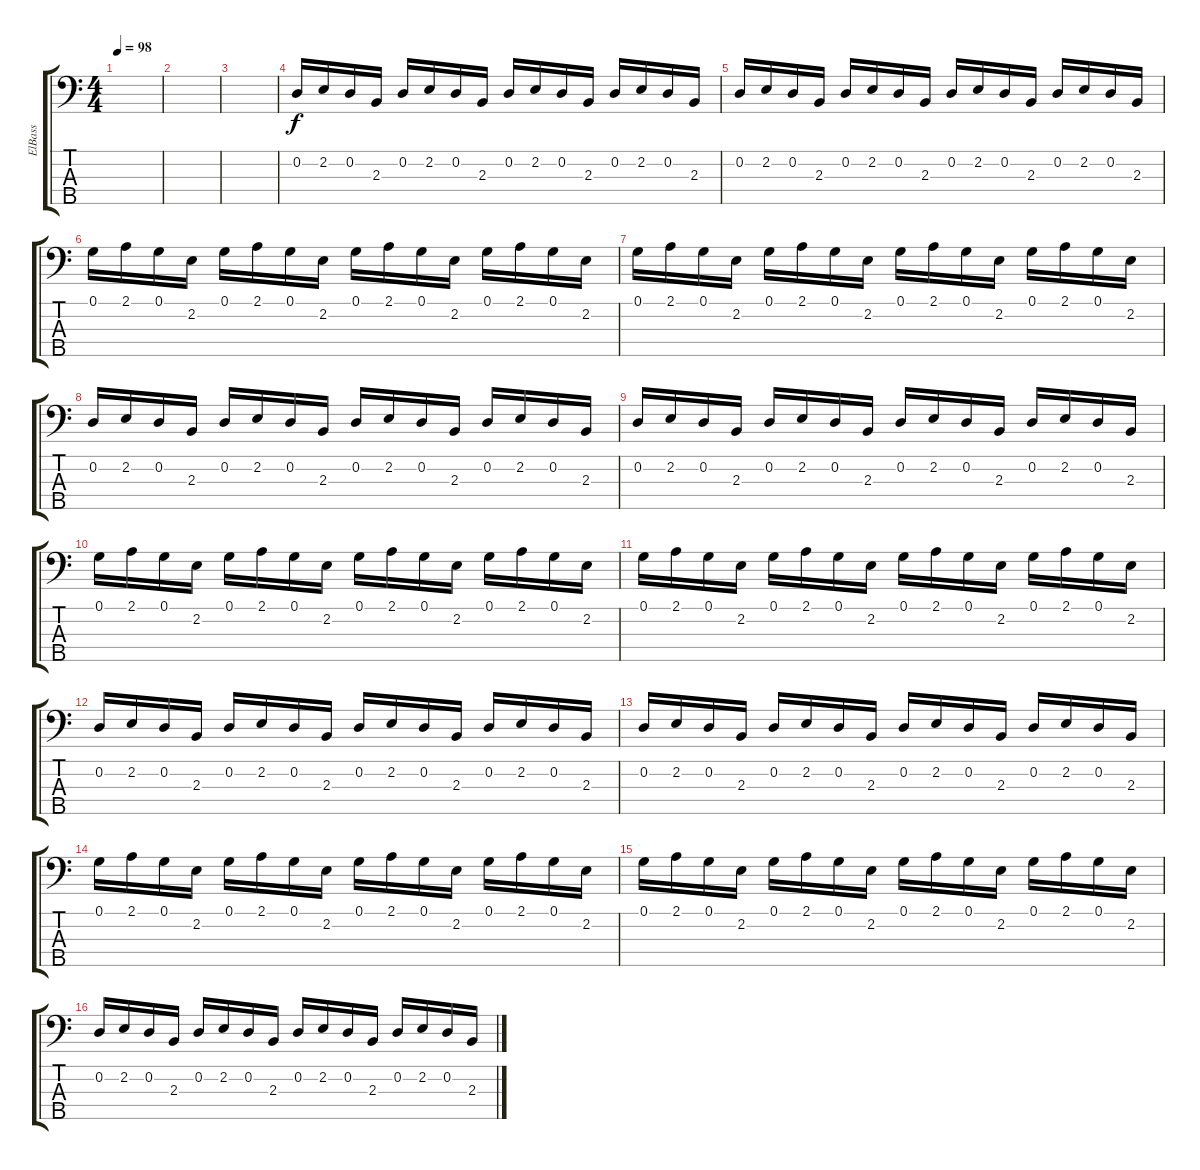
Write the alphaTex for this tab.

\track ("ElBass" "ElBass") {instrument synthbass1}
\staff {score tabs}
\tuning (G2 D2 A1 E1 B0) {hide}
\ts (4 4)
\tempo 98
\clef f4
\ks c
|
|
|
0.2.16 2.2.16 0.2.16 2.3.16 0.2.16 2.2.16 0.2.16 2.3.16 0.2.16 2.2.16 0.2.16 2.3.16 0.2.16 2.2.16 0.2.16 2.3.16 |
0.2.16 2.2.16 0.2.16 2.3.16 0.2.16 2.2.16 0.2.16 2.3.16 0.2.16 2.2.16 0.2.16 2.3.16 0.2.16 2.2.16 0.2.16 2.3.16 |
0.1.16 2.1.16 0.1.16 2.2.16 0.1.16 2.1.16 0.1.16 2.2.16 0.1.16 2.1.16 0.1.16 2.2.16 0.1.16 2.1.16 0.1.16 2.2.16 |
0.1.16 2.1.16 0.1.16 2.2.16 0.1.16 2.1.16 0.1.16 2.2.16 0.1.16 2.1.16 0.1.16 2.2.16 0.1.16 2.1.16 0.1.16 2.2.16 |
0.2.16 2.2.16 0.2.16 2.3.16 0.2.16 2.2.16 0.2.16 2.3.16 0.2.16 2.2.16 0.2.16 2.3.16 0.2.16 2.2.16 0.2.16 2.3.16 |
0.2.16 2.2.16 0.2.16 2.3.16 0.2.16 2.2.16 0.2.16 2.3.16 0.2.16 2.2.16 0.2.16 2.3.16 0.2.16 2.2.16 0.2.16 2.3.16 |
0.1.16 2.1.16 0.1.16 2.2.16 0.1.16 2.1.16 0.1.16 2.2.16 0.1.16 2.1.16 0.1.16 2.2.16 0.1.16 2.1.16 0.1.16 2.2.16 |
0.1.16 2.1.16 0.1.16 2.2.16 0.1.16 2.1.16 0.1.16 2.2.16 0.1.16 2.1.16 0.1.16 2.2.16 0.1.16 2.1.16 0.1.16 2.2.16 |
0.2.16 2.2.16 0.2.16 2.3.16 0.2.16 2.2.16 0.2.16 2.3.16 0.2.16 2.2.16 0.2.16 2.3.16 0.2.16 2.2.16 0.2.16 2.3.16 |
0.2.16 2.2.16 0.2.16 2.3.16 0.2.16 2.2.16 0.2.16 2.3.16 0.2.16 2.2.16 0.2.16 2.3.16 0.2.16 2.2.16 0.2.16 2.3.16 |
0.1.16 2.1.16 0.1.16 2.2.16 0.1.16 2.1.16 0.1.16 2.2.16 0.1.16 2.1.16 0.1.16 2.2.16 0.1.16 2.1.16 0.1.16 2.2.16 |
0.1.16 2.1.16 0.1.16 2.2.16 0.1.16 2.1.16 0.1.16 2.2.16 0.1.16 2.1.16 0.1.16 2.2.16 0.1.16 2.1.16 0.1.16 2.2.16 |
0.2.16 2.2.16 0.2.16 2.3.16 0.2.16 2.2.16 0.2.16 2.3.16 0.2.16 2.2.16 0.2.16 2.3.16 0.2.16 2.2.16 0.2.16 2.3.16
